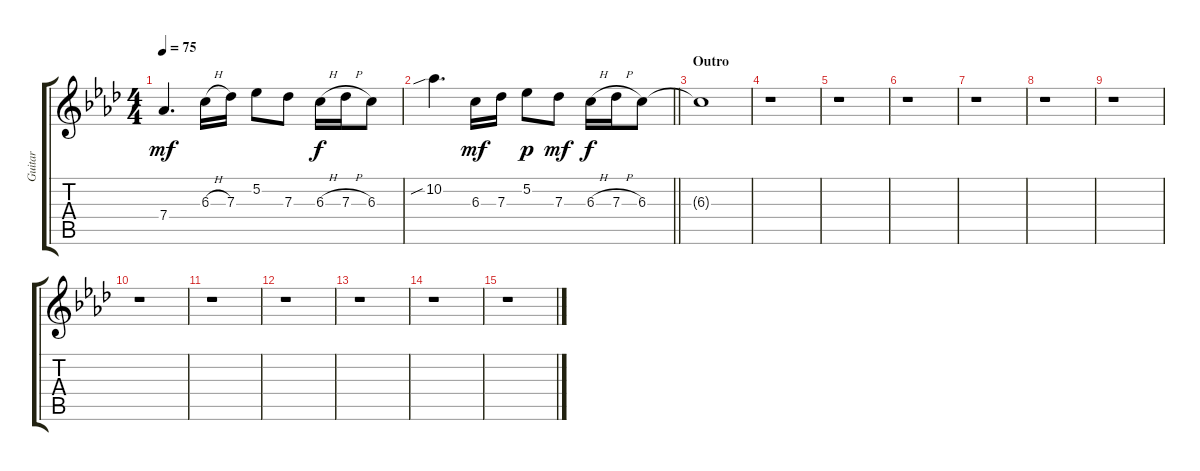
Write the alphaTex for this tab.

\track ("Guitar" "Guitar") {instrument distortionguitar}
\staff {score tabs}
\tuning (Eb4 Bb3 Gb3 Db3 Ab2 Eb2) {hide}
\ts (4 4)
\tempo 75
\clef g2
\ks fminor
7.4.4{d dy mf} 6.3{h}.16 7.3.16 5.2.8 7.3.8 6.3{h}.16{dy f} 7.3{h}.16 6.3.8 |
\barLineRight lightlight
10.2{sib}.4{d} 6.3.16{dy mf} 7.3.16 5.2.8{dy p} 7.3.8{dy mf} 6.3{h}.16{dy f} 7.3{h}.16 6.3.8 |
\section ("" "Outro")
6.3{t}.1 |
r.1 |
r.1 |
r.1 |
r.1 |
r.1 |
r.1 |
r.1 |
r.1 |
r.1 |
r.1 |
r.1 |
r.1
